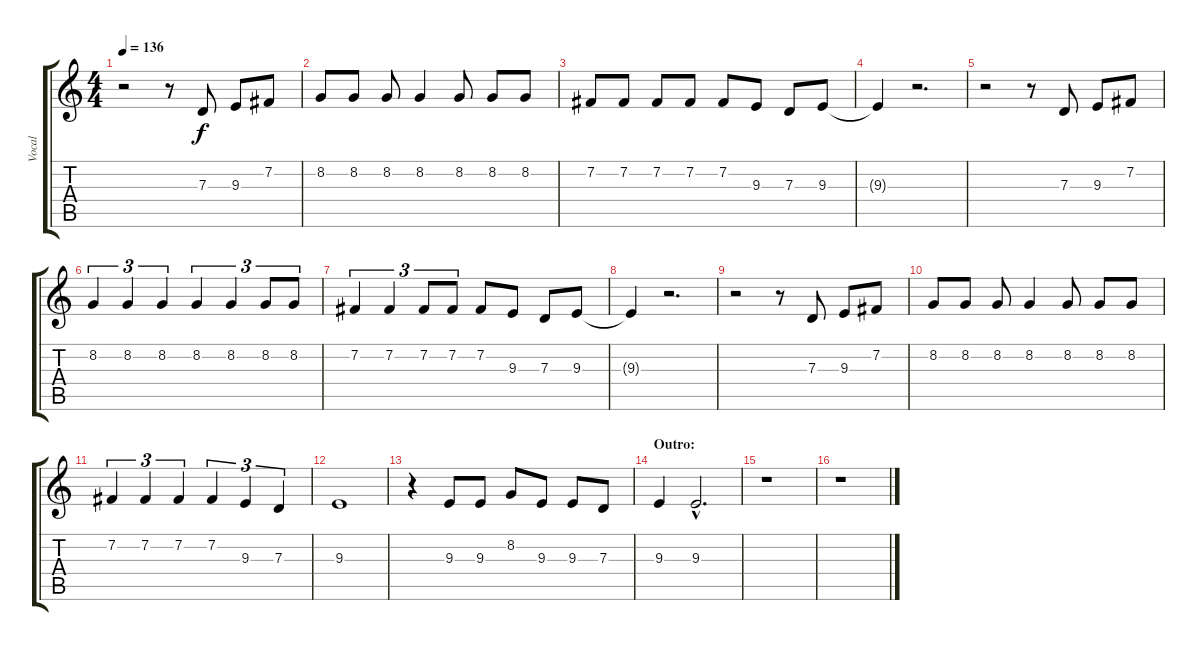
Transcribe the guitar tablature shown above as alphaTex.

\track ("Vocal" "Vocal") {instrument oboe}
\staff {score tabs}
\tuning (E4 B3 G3 D3 A2 E2) {hide}
\ts (4 4)
\tempo 136
\clef g2
\ks c
r.2{dy f} r.8 7.3.8 9.3.8 7.2.8 |
8.2.8 8.2.8 8.2.8 8.2.4 8.2.8 8.2.8 8.2.8 |
7.2.8 7.2.8 7.2.8 7.2.8 7.2.8 9.3.8 7.3.8 9.3.8 |
9.3{t}.4 r.2{d} |
r.2 r.8 7.3.8 9.3.8 7.2.8 |
8.2.4{tu (3 2)} 8.2.4{tu (3 2)} 8.2.4{tu (3 2)} 8.2.4{tu (3 2)} 8.2.4{tu (3 2)} 8.2.8{tu (3 2)} 8.2.8{tu (3 2)} |
7.2.4{tu (3 2)} 7.2.4{tu (3 2)} 7.2.8{tu (3 2)} 7.2.8{tu (3 2)} 7.2.8 9.3.8 7.3.8 9.3.8 |
9.3{t}.4 r.2{d} |
r.2 r.8 7.3.8 9.3.8 7.2.8 |
8.2.8 8.2.8 8.2.8 8.2.4 8.2.8 8.2.8 8.2.8 |
7.2.4{tu (3 2)} 7.2.4{tu (3 2)} 7.2.4{tu (3 2)} 7.2.4{tu (3 2)} 9.3.4{tu (3 2)} 7.3.4{tu (3 2)} |
9.3.1 |
r.4 9.3.8 9.3.8 8.2.8 9.3.8 9.3.8 7.3.8 |
\section ("" "Outro:")
9.3.4 9.3{hac}.2{d} |
r.1 |
r.1
